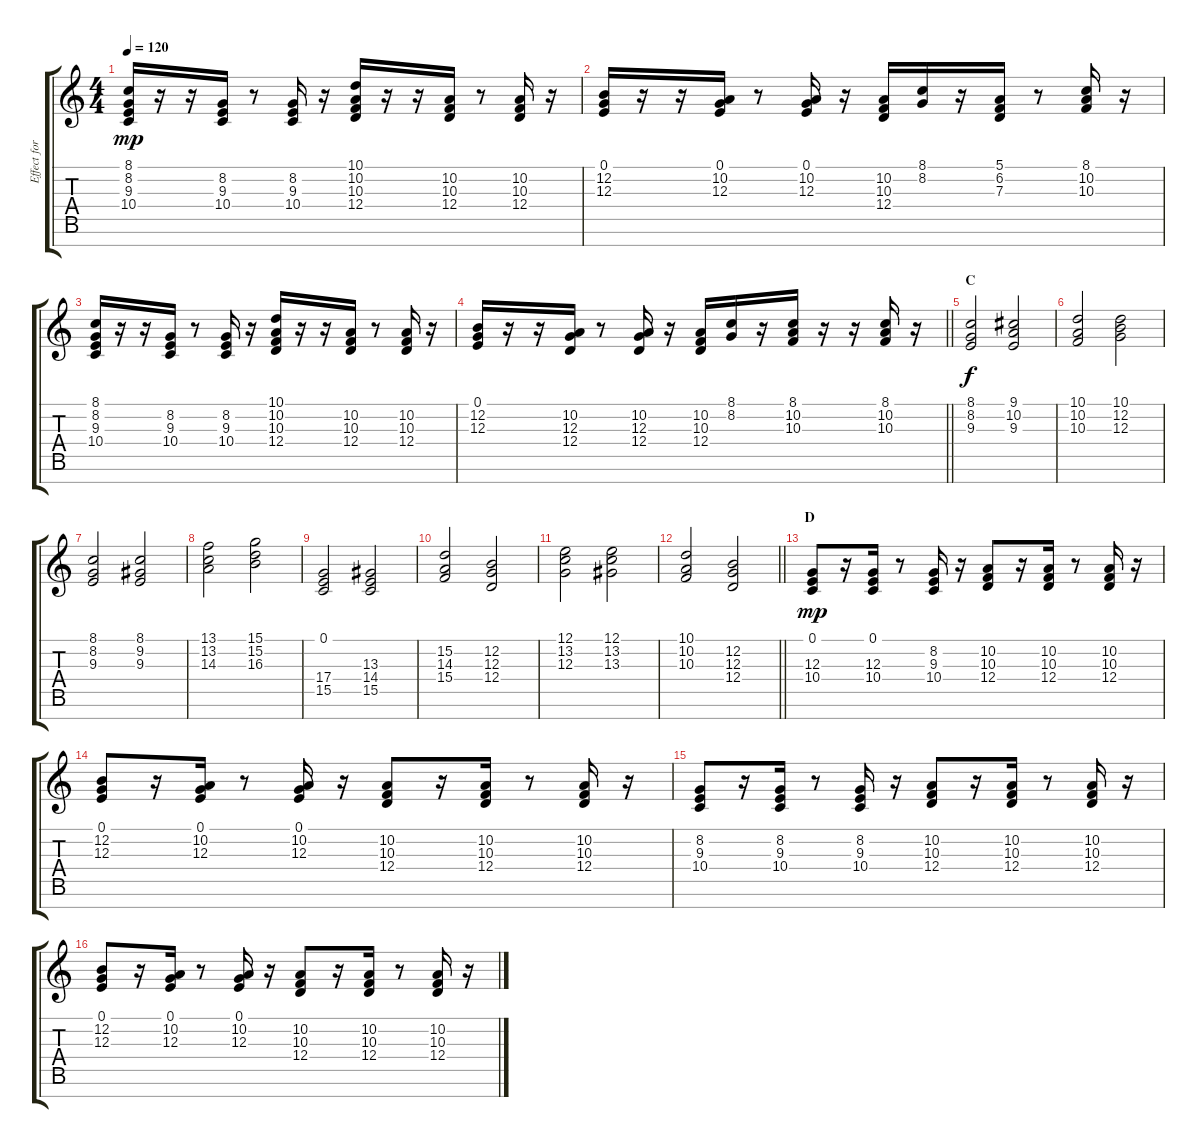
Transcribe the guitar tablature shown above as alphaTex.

\track ("Effect for Electric Piano" "Effect for") {instrument electricpiano1}
\staff {score tabs}
\tuning (E4 B3 G3 D3 A2 E2 B1) {hide}
\ts (4 4)
\tempo 120
\clef g2
\ks c
(8.1 8.2 9.3 10.4).16{dy mp} r.16 r.16 (8.2 9.3 10.4).16 r.8 (8.2 9.3 10.4).16 r.16 (10.1 10.2 10.3 12.4).16 r.16 r.16 (10.2 10.3 12.4).16 r.8 (10.2 10.3 12.4).16 r.16 |
(0.1 12.2 12.3).16 r.16 r.16 (0.1 10.2 12.3).16 r.8 (0.1 10.2 12.3).16 r.16 (10.2 10.3 12.4).16 (8.1 8.2).16 r.16 (5.1 6.2 7.3).16 r.8 (8.1 10.2 10.3).16 r.16 |
(8.1 8.2 9.3 10.4).16 r.16 r.16 (8.2 9.3 10.4).16 r.8 (8.2 9.3 10.4).16 r.16 (10.1 10.2 10.3 12.4).16 r.16 r.16 (10.2 10.3 12.4).16 r.8 (10.2 10.3 12.4).16 r.16 |
\barLineRight lightlight
(0.1 12.2 12.3).16 r.16 r.16 (10.2 12.3 12.4).16 r.8 (10.2 12.3 12.4).16 r.16 (10.2 10.3 12.4).16 (8.1 8.2).16 r.16 (8.1 10.2 10.3).16 r.16 r.16 (8.1 10.2 10.3).16 r.16 |
\section ("" "C")
(8.1 8.2 9.3).2{dy f} (9.1 10.2 9.3).2 |
(10.1 10.2 10.3).2 (10.1 12.2 12.3).2 |
(8.1 8.2 9.3).2 (8.1 9.2 9.3).2 |
(13.1 13.2 14.3).2 (15.1 15.2 16.3).2 |
(0.1 17.4 15.5).2 (13.3 14.4 15.5).2 |
(15.2 14.3 15.4).2 (12.2 12.3 12.4).2 |
(12.1 13.2 12.3).2 (12.1 13.2 13.3).2 |
\barLineRight lightlight
(10.1 10.2 10.3).2 (12.2 12.3 12.4).2 |
\section ("" "D")
(0.1 12.3 10.4).8{dy mp} r.16 (0.1 12.3 10.4).16 r.8 (8.2 9.3 10.4).16 r.16 (10.2 10.3 12.4).8 r.16 (10.2 10.3 12.4).16 r.8 (10.2 10.3 12.4).16 r.16 |
(0.1 12.2 12.3).8 r.16 (0.1 10.2 12.3).16 r.8 (0.1 10.2 12.3).16 r.16 (10.2 10.3 12.4).8 r.16 (10.2 10.3 12.4).16 r.8 (10.2 10.3 12.4).16 r.16 |
(8.2 9.3 10.4).8 r.16 (8.2 9.3 10.4).16 r.8 (8.2 9.3 10.4).16 r.16 (10.2 10.3 12.4).8 r.16 (10.2 10.3 12.4).16 r.8 (10.2 10.3 12.4).16 r.16 |
(0.1 12.2 12.3).8 r.16 (0.1 10.2 12.3).16 r.8 (0.1 10.2 12.3).16 r.16 (10.2 10.3 12.4).8 r.16 (10.2 10.3 12.4).16 r.8 (10.2 10.3 12.4).16 r.16
